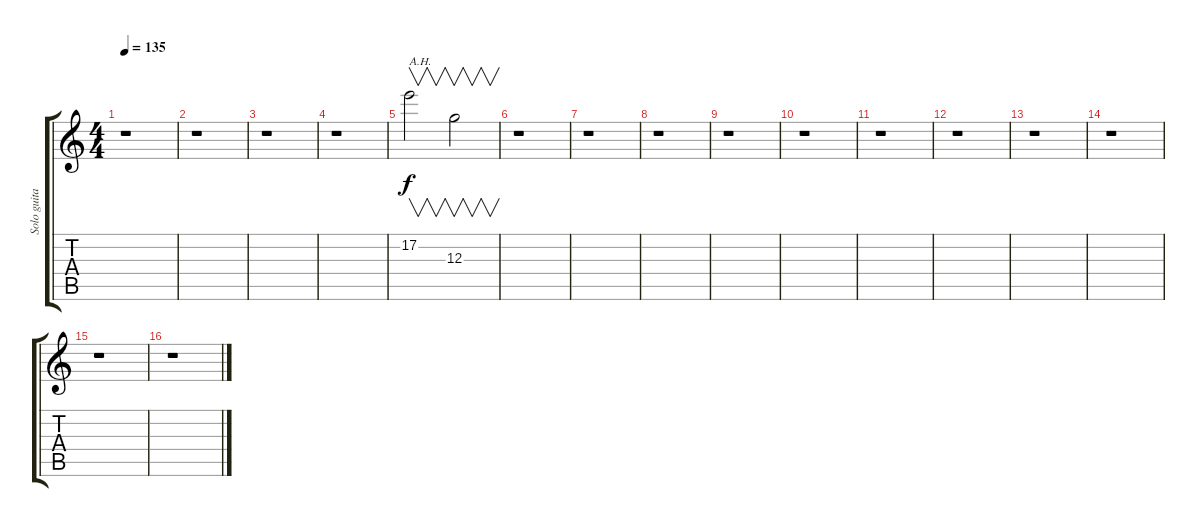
\track ("Solo guitar" "Solo guita") {instrument distortionguitar}
\staff {score tabs}
\tuning (E4 B3 G3 D3 A2 E2) {hide}
\ts (4 4)
\tempo 135
\clef g2
\ks c
r.1{dy f} |
r.1 |
r.1 |
r.1 |
17.2.2{v txt "A.H." instrument guitarharmonics} 12.3.2{v} |
r.1 |
r.1 |
r.1 |
r.1 |
r.1 |
r.1 |
r.1 |
r.1 |
r.1 |
r.1 |
r.1
